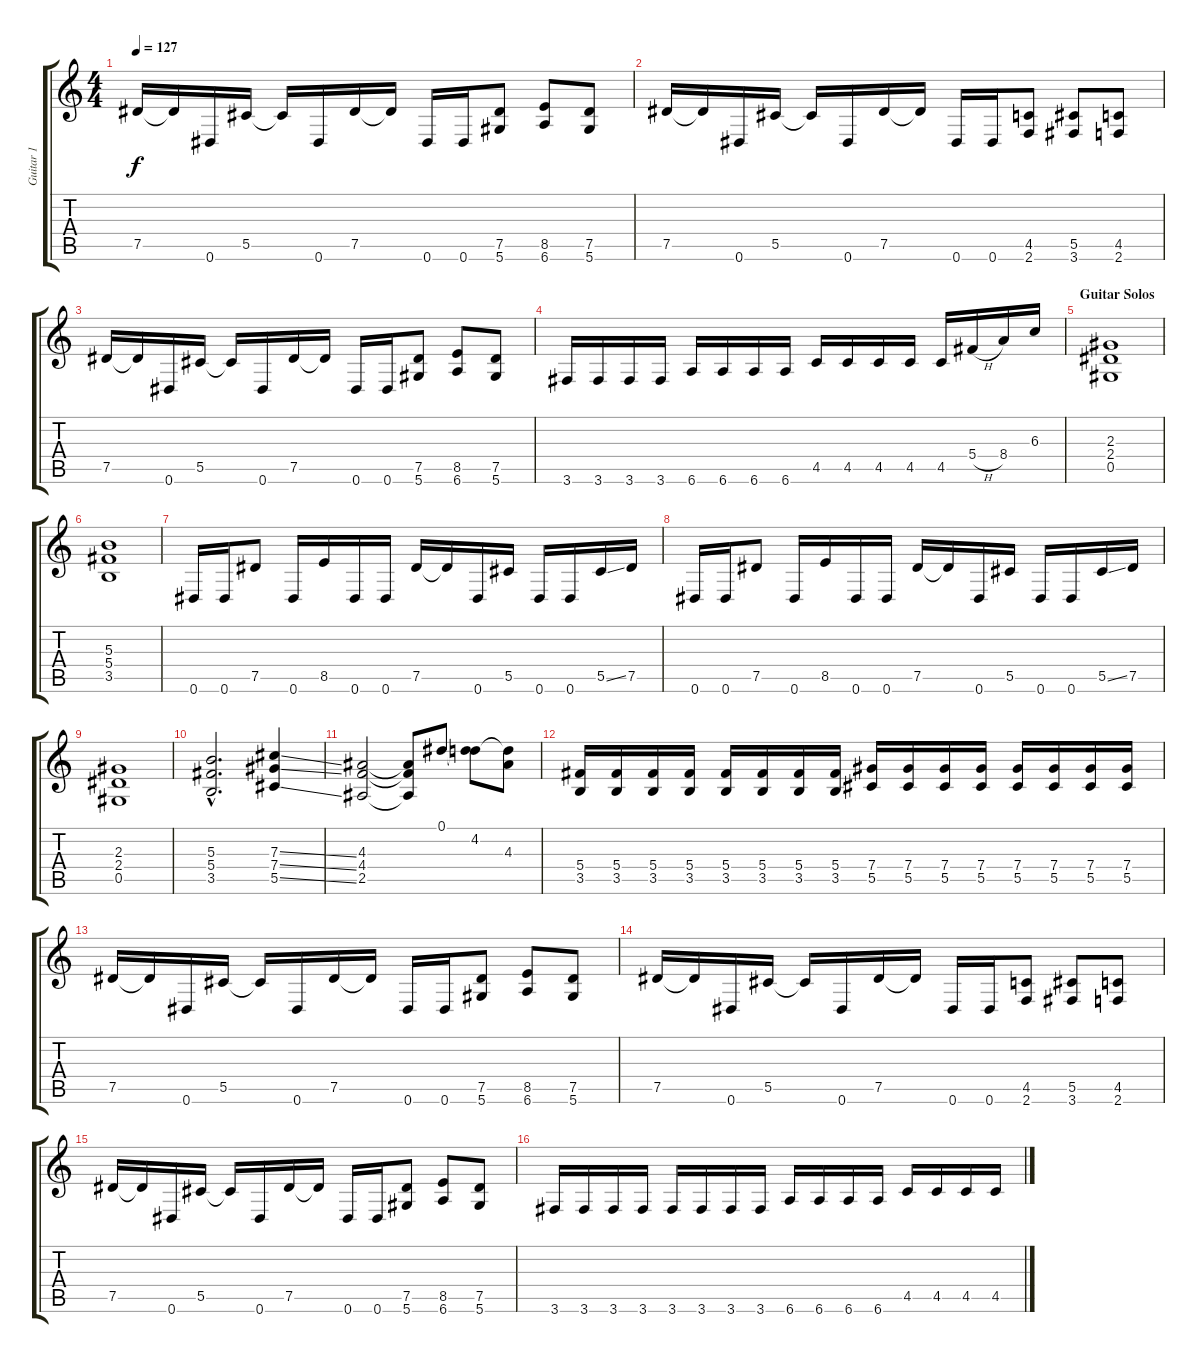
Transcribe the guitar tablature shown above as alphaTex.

\track ("Guitar 1" "Guitar 1") {instrument distortionguitar}
\staff {score tabs}
\tuning (Eb4 Bb3 Gb3 Db3 Ab2 Eb2) {hide}
\ts (4 4)
\tempo 127
\clef g2
\ks c
7.5.16{dy f} 7.5{t}.16 0.6.16 5.5.16 5.5{t}.16 0.6.16 7.5.16 7.5{t}.16 0.6.16 0.6.16 (7.5 5.6).8 (8.5 6.6).8 (7.5 5.6).8 |
7.5.16 7.5{t}.16 0.6.16 5.5.16 5.5{t}.16 0.6.16 7.5.16 7.5{t}.16 0.6.16 0.6.16 (4.5 2.6).8 (5.5 3.6).8 (4.5 2.6).8 |
7.5.16 7.5{t}.16 0.6.16 5.5.16 5.5{t}.16 0.6.16 7.5.16 7.5{t}.16 0.6.16 0.6.16 (7.5 5.6).8 (8.5 6.6).8 (7.5 5.6).8 |
3.6.16 3.6.16 3.6.16 3.6.16 6.6.16 6.6.16 6.6.16 6.6.16 4.5.16 4.5.16 4.5.16 4.5.16 4.5.16 5.4{h}.16 8.4.16 6.3.16 |
\section ("" "Guitar Solos")
(2.3 2.4 0.5).1 |
(5.3 5.4 3.5).1 |
0.6.16 0.6.16 7.5.8 0.6.16 8.5.16 0.6.16 0.6.16 7.5.16 7.5{t}.16 0.6.16 5.5.16 0.6.16 0.6.16 5.5{ss}.16 7.5.16 |
0.6.16 0.6.16 7.5.8 0.6.16 8.5.16 0.6.16 0.6.16 7.5.16 7.5{t}.16 0.6.16 5.5.16 0.6.16 0.6.16 5.5{ss}.16 7.5.16 |
(2.3 2.4 0.5).1 |
(5.3{hac} 5.4{hac} 3.5{hac}).2{d} (7.3{ss} 7.4{ss} 5.5{ss}).4 |
(4.3 4.4 2.5).2 (4.3{t} 4.4{t} 2.5{t}).8 0.1.8 (0.1{t} 4.2).8 (4.2{t} 4.3).8 |
(5.4 3.5).16 (5.4 3.5).16 (5.4 3.5).16 (5.4 3.5).16 (5.4 3.5).16 (5.4 3.5).16 (5.4 3.5).16 (5.4 3.5).16 (7.4 5.5).16 (7.4 5.5).16 (7.4 5.5).16 (7.4 5.5).16 (7.4 5.5).16 (7.4 5.5).16 (7.4 5.5).16 (7.4 5.5).16 |
7.5.16 7.5{t}.16 0.6.16 5.5.16 5.5{t}.16 0.6.16 7.5.16 7.5{t}.16 0.6.16 0.6.16 (7.5 5.6).8 (8.5 6.6).8 (7.5 5.6).8 |
7.5.16 7.5{t}.16 0.6.16 5.5.16 5.5{t}.16 0.6.16 7.5.16 7.5{t}.16 0.6.16 0.6.16 (4.5 2.6).8 (5.5 3.6).8 (4.5 2.6).8 |
7.5.16 7.5{t}.16 0.6.16 5.5.16 5.5{t}.16 0.6.16 7.5.16 7.5{t}.16 0.6.16 0.6.16 (7.5 5.6).8 (8.5 6.6).8 (7.5 5.6).8 |
3.6.16 3.6.16 3.6.16 3.6.16 3.6.16 3.6.16 3.6.16 3.6.16 6.6.16 6.6.16 6.6.16 6.6.16 4.5.16 4.5.16 4.5.16 4.5.16
